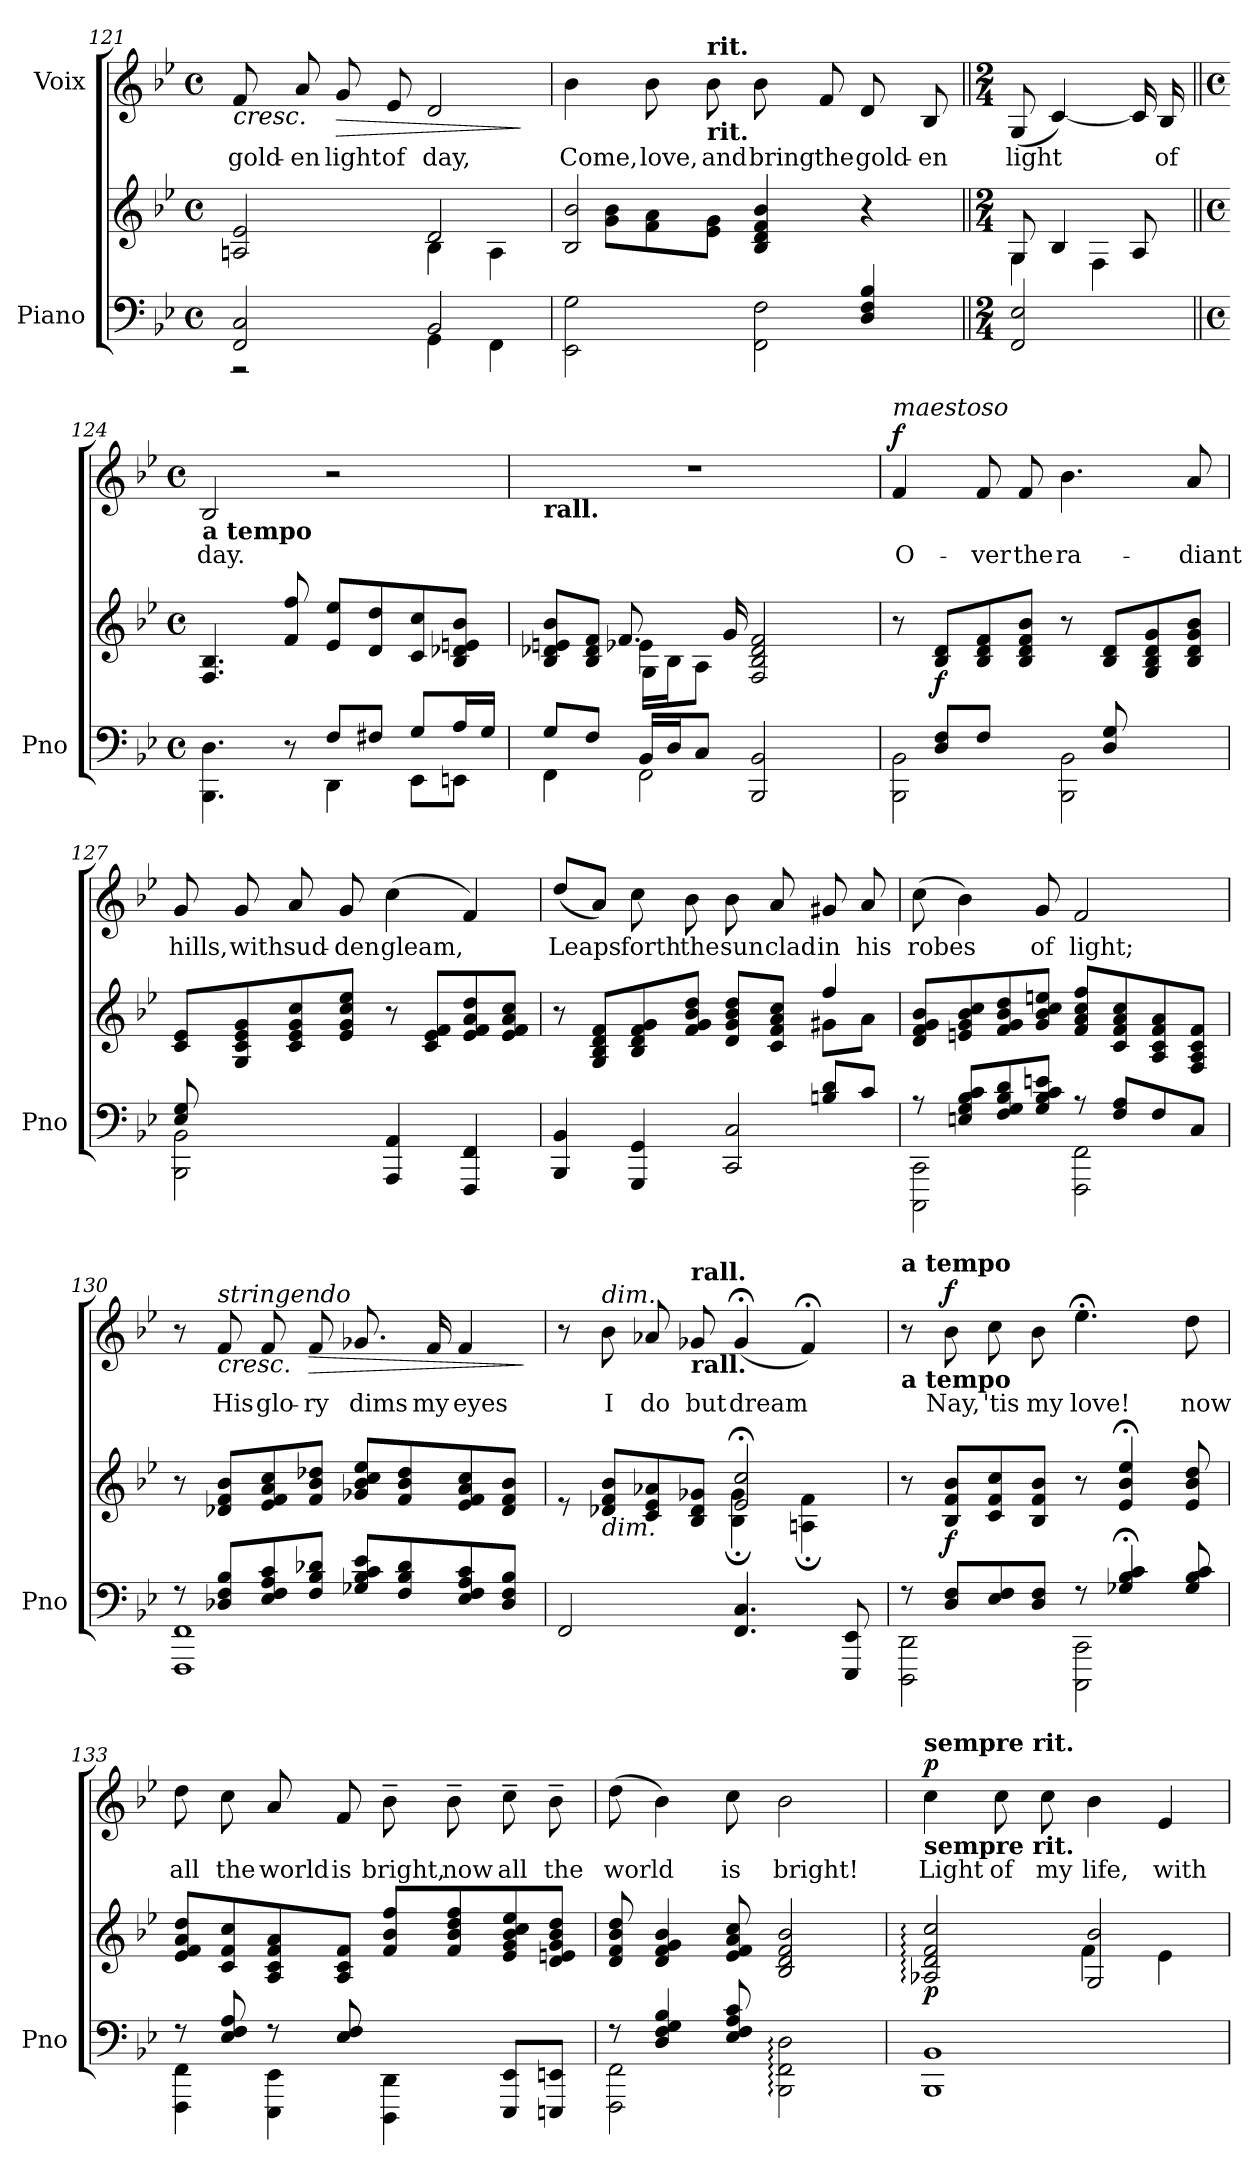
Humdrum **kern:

**kern	**kern	**dynam	**kern	**text	**dynam
*part2	*part2	*part2	*part1	*part1	*part1
*staff3	*staff2	*staff2/3	*staff1	*staff1	*staff1
*I"Piano	*	*	*I"Voix	*	*
*I'Pno	*	*	*	*	*
*clefF4	*clefG2	*	*clefG2	*	*
*k[b-e-]	*k[b-e-]	*	*k[b-e-]	*	*
*M4/4	*M4/4	*	*M4/4	*	*
*met(c)	*met(c)	*	*met(c)	*	*
=121	=121	=121	=121	=121	=121
*^	*^	*	*	*	*
!	!	!	!	!	!	!	!LO:HP:b
2FF/ 2C/	2r	2An/ 2e-/	2ryy	.	8f/	gold-	<
.	.	.	.	.	8a/	-en	.
!	!	!	!	!	!	!	!LO:HP:b
.	.	.	.	.	8g/	light	>
.	.	.	.	.	8e-/	of	.
2BB-/	4GG\	2d/	4B-\	.	2d/	day,	.
.	4FF\	.	4A\	.	.	.	.
*v	*v	*	*	*	*	*	*
*	*v	*v	*	*	*	*
.	.	.	.	.	[ ]
!!LO:LB:g=z
=122	=122	=122	=122	=122	=122
*^	*^	*	*	*	*
2ryy	2EE-\ 2G\	8ryy	2B-/ 2b-/	.	4b-\	Come,	.
.	.	8g\ 8b-\L	.	.	.	.	.
.	.	8f\ 8a\	.	.	8b-\	love,	.
!	!	!	!	!	!LO:TX:b:B:t=rit.	!	!
!	!	!	!	!	!LO:TX:a:B:t=rit.	!	!
.	.	8e-\ 8g\J	.	.	8b-\	and	.
4ryy	2FF\ 2F\	2ryy	4B-/ 4d/ 4f/ 4b-/	.	8b-\	bring	.
.	.	.	.	.	8f/	the	.
4D/ 4F/ 4B-/	.	.	4r	.	8d/	gold-	.
.	.	.	.	.	8B-/	-en	.
*v	*v	*	*	*	*	*	*
=123||	=123||	=123||	=123||	=123||	=123||	=123||
*M2/4	*M2/4	*	*	*M2/4	*	*
2FF/ 2E-/	8G/	4G\	.	(8G/	light	.
.	4B-/	.	.	[4c/)	.	.
.	.	4F\	.	.	.	.
.	8A/	.	.	16c/]	.	.
.	.	.	.	16B-/	of	.
*	*v	*v	*	*	*	*
=124||	=124||	=124||	=124||	=124||	=124||
*M4/4	*M4/4	*	*M4/4	*	*
*met(c)	*met(c)	*	*met(c)	*	*
*^	*	*	*	*	*
!	!	!	!	!LO:TX:b:B:t=a tempo	!	!
2ryy	4.BBB-\ 4.D\	4.F/ 4.B-/	.	2B-/	day.	.
.	8r	8f/ 8ff/	.	.	.	.
8F/L	4DD\	8e-/ 8ee-/L	.	2r	.	.
8F#X/J	.	8d/ 8dd/	.	.	.	.
8G/L	8EE-\L	8c/ 8cc/	.	.	.	.
16A/L	8EEn\J	8B-/ 8d-X/ 8en/ 8b-/J	.	.	.	.
16G/JJ	.	.	.	.	.	.
!!LO:LB:g=z
=125	=125	=125	=125	=125	=125	=125
*	*^	*^	*	*	*	*
*	*	*	*	*^	*	*	*	*
!	!	!	!	!	!	!	!LO:TX:b:B:t=rall.	!	!
8G/L	4FF\	4ryy	4ryy	8B-/ 8d-X/ 8en/ 8b-/L	4ryy	.	1r	.	.
8F/J	.	.	.	8B-/ 8d-/ 8f/J	.	.	.	.	.
16BB-/LL	2FF\	2ryy	4e-X\	8.f/	16G\LL	.	.	.	.
16D/J	.	.	.	.	16B-\J	.	.	.	.
8C/J	.	.	.	.	8A\J	.	.	.	.
.	.	.	.	16g/	.	.	.	.	.
2BBB-/ 2BB-/	.	.	2ryy	2F/ 2B-/ 2d-/ 2f/	2ryy	.	.	.	.
.	4ryy	4ryy	.	.	.	.	.	.	.
*	*	*	*v	*v	*v	*	*	*	*
=126	=126	=126	=126	=126	=126	=126	=126
!	!	!	!	!	!LO:TX:a:i:t=maestoso	!	!
!	!	!	!	!	!	!	!LO:DY:a
*	*v	*v	*	*	*	*	*
8ryy	2BBB-\ 2BB-\	8r	.	4f/	O-	f
!	!	!	!LO:DY:b	!	!	!
8D/ 8F/L	.	8B-/ 8d/L	f	.	.	.
8F/J	.	8B-/ 8d/ 8f/	.	8f/	-ver	.
4ryy	.	8B-/ 8d/ 8f/ 8b-/J	.	8f/	the	.
.	2BBB-\ 2BB-\	8r	.	4.b-\	ra-	.
8D/ 8G/	.	8B-/ 8d/L	.	.	.	.
4ryy	.	8G/ 8B-/ 8d/ 8g/	.	.	.	.
.	.	8B-/ 8d/ 8g/ 8b-/J	.	8a/	-diant	.
=127	=127	=127	=127	=127	=127	=127
8E-/ 8G/	2BBB-\ 2BB-\	8c/ 8e-/L	.	8g/	hills,	.
2ryy	.	8G/ 8c/ 8e-/ 8g/	.	8g/	with	.
.	.	8c/ 8e-/ 8g/ 8cc/	.	8a/	sud-	.
.	.	8e-/ 8g/ 8cc/ 8ee-/J	.	8g/	-den	.
.	4AAA/ 4AA/	8r	.	(4cc\	gleam,	.
4ryy	.	8c/ 8e-/ 8f/L	.	.	.	.
.	4FFF/ 4FF/	8e-/ 8f/ 8a/ 8dd/	.	4f/)	.	.
8ryy	.	8e-/ 8f/ 8a/ 8cc/J	.	.	.	.
!!LO:LB:g=z
=128	=128	=128	=128	=128	=128	=128
*	*	*^	*	*	*	*
2ryy	4BBB-/ 4BB-/	2ryy	8r	.	(8dd/L	Leaps	.
.	.	.	8G/ 8B-/ 8d/ 8f/L	.	8a/J)	.	.
.	4GGG/ 4GG/	.	8B-/ 8d/ 8f/ 8g/	.	8cc\	forth	.
.	.	.	8f/ 8g/ 8b-/ 8dd/J	.	8b-\	the	.
4ryy	2CC/ 2C/	4ryy	8d/ 8g/ 8b-/ 8dd/L	.	8b-\	sun	.
.	.	.	8c/ 8f/ 8a/ 8cc/J	.	8a/	clad	.
8Bn/ 8d/L	.	8g#X\L	4ff/	.	8g#X/	in	.
8c/J	.	8a\J	.	.	8a/	his	.
*	*	*v	*v	*	*	*	*
=129	=129	=129	=129	=129	=129	=129
8r	2CCC\ 2CC\	8d/ 8f/ 8g/ 8b-/L	.	(8cc\	robes	.
8En/ 8G/ 8B-/ 8c/L	.	8en/ 8g/ 8b-/ 8cc/	.	4b-\)	.	.
8F/ 8G/ 8B-/ 8d/	.	8f/ 8g/ 8b-/ 8dd/	.	.	.	.
8G/ 8B-/ 8c/ 8en/J	.	8g/ 8b-/ 8cc/ 8een/J	.	8g/	of	.
8r	2FFF\ 2FF\	8f/ 8a/ 8cc/ 8ff/L	.	2f/	light;	.
8F/ 8A/L	.	8c/ 8f/ 8a/ 8cc/	.	.	.	.
8F/	.	8A/ 8c/ 8f/ 8a/	.	.	.	.
8C/J	.	8F/ 8A/ 8c/ 8f/J	.	.	.	.
=130	=130	=130	=130	=130	=130	=130
8r	1FFF 1FF	8r	.	8r	.	.
!	!	!	!	!LO:TX:a:i:t=stringendo	!	!
!	!	!	!	!	!	!LO:HP:b
8D-X/ 8F/ 8B-/L	.	8d-X/ 8f/ 8b-/L	.	8f/	His	<
8E-/ 8F/ 8A/ 8c/	.	8e-/ 8f/ 8a/ 8cc/	.	8f/	glo-	.
!	!	!	!	!	!	!LO:HP:b
8F/ 8B-/ 8d-X/J	.	8f/ 8b-/ 8dd-X/J	.	8f/	-ry	>
8G-X/ 8B-/ 8c/ 8e-/L	.	8g-X/ 8b-/ 8cc/ 8ee-/L	.	8.g-X/	dims	.
8F/ 8B-/ 8d-/	.	8f/ 8b-/ 8dd-/	.	.	.	.
.	.	.	.	16f/	my	.
8E-/ 8F/ 8A/ 8c/	.	8e-/ 8f/ 8a/ 8cc/	.	4f/	eyes	.
8D-/ 8F/ 8B-/J	.	8d-/ 8f/ 8b-/J	.	.	.	.
*v	*v	*	*	*	*	*
.	.	.	.	.	[ ]
!!LO:PB:g=z
=131	=131	=131	=131	=131	=131
*	*^	*	*	*	*
2FF/	8re	2ryy	.	8r	.	.
!	!	!	!	!LO:TX:a:i:t=dim.	!	!
!	!LO:TX:b:i:t=dim.	!	!	!	!	!
.	8d-X/ 8f/ 8b-/L	.	.	8b-\	I	.
.	8c/ 8e-/ 8a-X/	.	.	8a-X/	do	.
!	!	!	!	!LO:TX:b:B:t=rall.	!	!
!	!	!	!	!LO:TX:a:B:t=rall.	!	!
.	8B-/ 8d-/ 8g-X/J	.	.	8g-X/	but	.
4.FF/ 4.C/	2e-/;< 2cc/;<	4B-\; 4g-\;	.	(4g-;</	dream	.
.	.	4An\; 4f\;	.	4f;</)	.	.
8EEE-/ 8EE-/	.	.	.	.	.	.
*	*v	*v	*	*	*	*
=132	=132	=132	=132	=132	=132
*^	*	*	*	*	*
!	!	!	!	!LO:TX:b:B:t=a tempo	!	!
!	!	!	!	!LO:TX:a:B:t=a tempo	!	!
8r	2DDD\ 2DD\	8r	.	8r	.	.
!	!	!	!LO:DY:b	!	!	!LO:DY:a
8D/ 8F/L	.	8B-/ 8f/ 8b-/L	f	8b-\	Nay,	f
8E-/ 8F/	.	8c/ 8f/ 8cc/	.	8cc\	'tis	.
8D/ 8F/J	.	8B-/ 8f/ 8b-/J	.	8b-\	my	.
8r	2CCC\ 2CC\	8r	.	4.ee-;<\	love!	.
4G-X/;< 4B-/;< 4c/;<	.	4e-/;< 4b-/;< 4ee-/;<	.	.	.	.
*	*	*	*	*MM100	*	*
8G-/ 8B-/ 8c/	.	8e-/ 8b-/ 8dd/	.	8dd\	now	.
=133	=133	=133	=133	=133	=133	=133
8r	4FFF\ 4FF\	8e-/ 8f/ 8a/ 8dd/L	.	8dd\	all	.
8E-/ 8F/ 8A/	.	8c/ 8f/ 8cc/	.	8cc\	the	.
8r	4EEE-\ 4EE-\	8A/ 8c/ 8f/ 8a/	.	8a/	world	.
8E-/ 8F/	.	8A/ 8c/ 8f/J	.	8f/	is	.
4ryy	4DDD\ 4DD\	8f/ 8b-/ 8ff/L	.	8b-~\	bright,	.
.	.	8f/ 8b-/ 8dd/ 8ff/	.	8b-~\	now	.
8EEE-/ 8EE-/L	4ryy	8e-/ 8g/ 8b-/ 8cc/ 8ee-/	.	8cc~\	all	.
8EEEn/ 8EEn/J	.	8d/ 8en/ 8g/ 8b-/ 8dd/J	.	8b-~\	the	.
!!LO:LB:g=z
=134	=134	=134	=134	=134	=134	=134
8r	2FFF\ 2FF\	8d/ 8f/ 8b-/ 8dd/	.	(8dd\	world	.
4D/ 4F/ 4G/ 4B-/	.	4d/ 4f/ 4g/ 4b-/	.	4b-\)	.	.
8E-/ 8F/ 8A/ 8c/	.	8e-/ 8f/ 8a/ 8cc/	.	8cc\	is	.
2ryy	2BBB-\: 2FF\: 2D\:	2B-/ 2d/ 2f/ 2b-/	.	2b-\	bright!	.
=135	=135	=135	=135	=135	=135	=135
*	*	*^	*	*	*	*
!	!	!	!	!	!LO:TX:b:B:t=sempre rit.	!	!
!	!	!	!	!	!LO:TX:a:B:t=sempre rit.	!	!
!LO:TX:b:i:t=ten.	!	!	!	!	!	!	!
!	!	!	!	!LO:DY:b	!	!	!LO:DY:a
*v	*v	*	*	*	*	*	*
1BBB- 1BB-	2A-X/: 2d/: 2f/: 2cc/:	2ryy	p	4cc\	Light	p
.	.	.	.	8cc\	of	.
.	.	.	.	8cc\	my	.
.	2G/ 2b-/	4f\	.	4b-\	life,	.
.	.	4e-\	.	4e-/	with-	.
*	*v	*v	*	*	*	*
=	=	=	=	=	=
*-	*-	*-	*-	*-	*-
